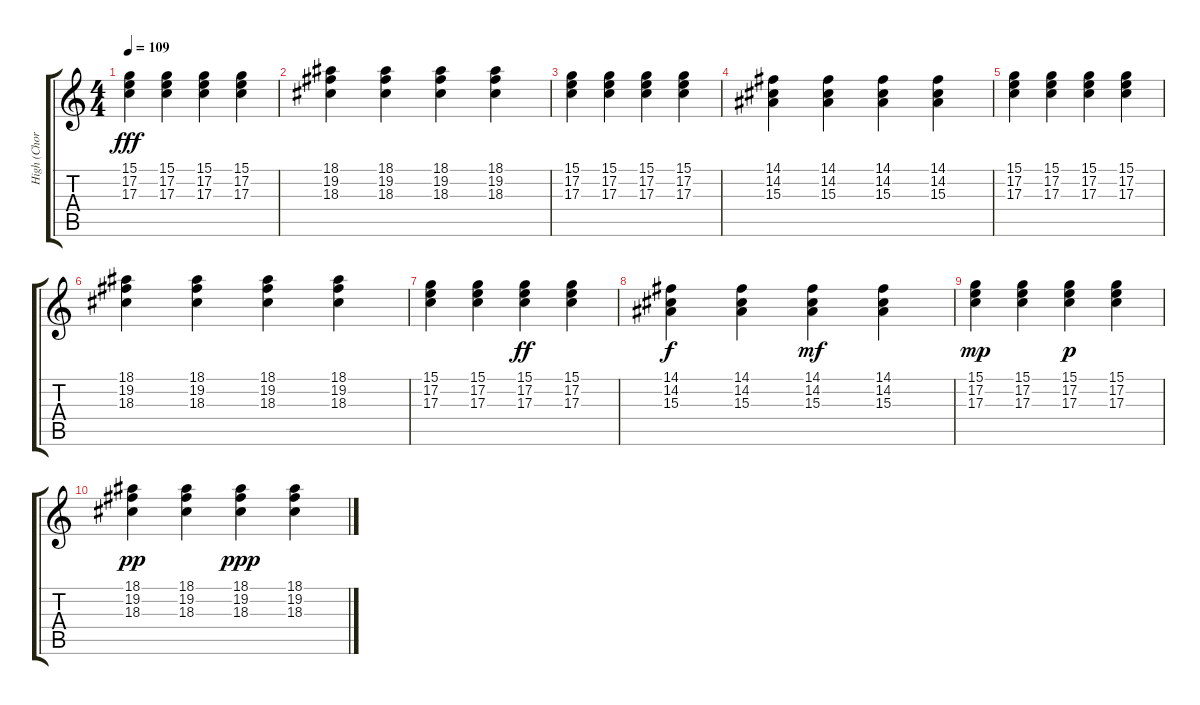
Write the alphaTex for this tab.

\track ("High (Chord) Pizzicato" "High (Chor") {instrument pizzicatostrings}
\staff {score tabs}
\tuning (E4 B3 G3 D3 A2 E2) {hide}
\ts (4 4)
\tempo 109
\clef g2
\ks c
(15.1 17.2 17.3).4{dy fff} (15.1 17.2 17.3).4 (15.1 17.2 17.3).4 (15.1 17.2 17.3).4 |
(18.1 19.2 18.3).4 (18.1 19.2 18.3).4 (18.1 19.2 18.3).4 (18.1 19.2 18.3).4 |
(15.1 17.2 17.3).4 (15.1 17.2 17.3).4 (15.1 17.2 17.3).4 (15.1 17.2 17.3).4 |
(14.1 14.2 15.3).4 (14.1 14.2 15.3).4 (14.1 14.2 15.3).4 (14.1 14.2 15.3).4 |
(15.1 17.2 17.3).4 (15.1 17.2 17.3).4 (15.1 17.2 17.3).4 (15.1 17.2 17.3).4 |
(18.1 19.2 18.3).4 (18.1 19.2 18.3).4 (18.1 19.2 18.3).4 (18.1 19.2 18.3).4 |
(15.1 17.2 17.3).4 (15.1 17.2 17.3).4 (15.1 17.2 17.3).4{dy ff} (15.1 17.2 17.3).4 |
(14.1 14.2 15.3).4{dy f} (14.1 14.2 15.3).4 (14.1 14.2 15.3).4{dy mf} (14.1 14.2 15.3).4 |
(15.1 17.2 17.3).4{dy mp} (15.1 17.2 17.3).4 (15.1 17.2 17.3).4{dy p} (15.1 17.2 17.3).4 |
(18.1 19.2 18.3).4{dy pp} (18.1 19.2 18.3).4 (18.1 19.2 18.3).4{dy ppp} (18.1 19.2 18.3).4
